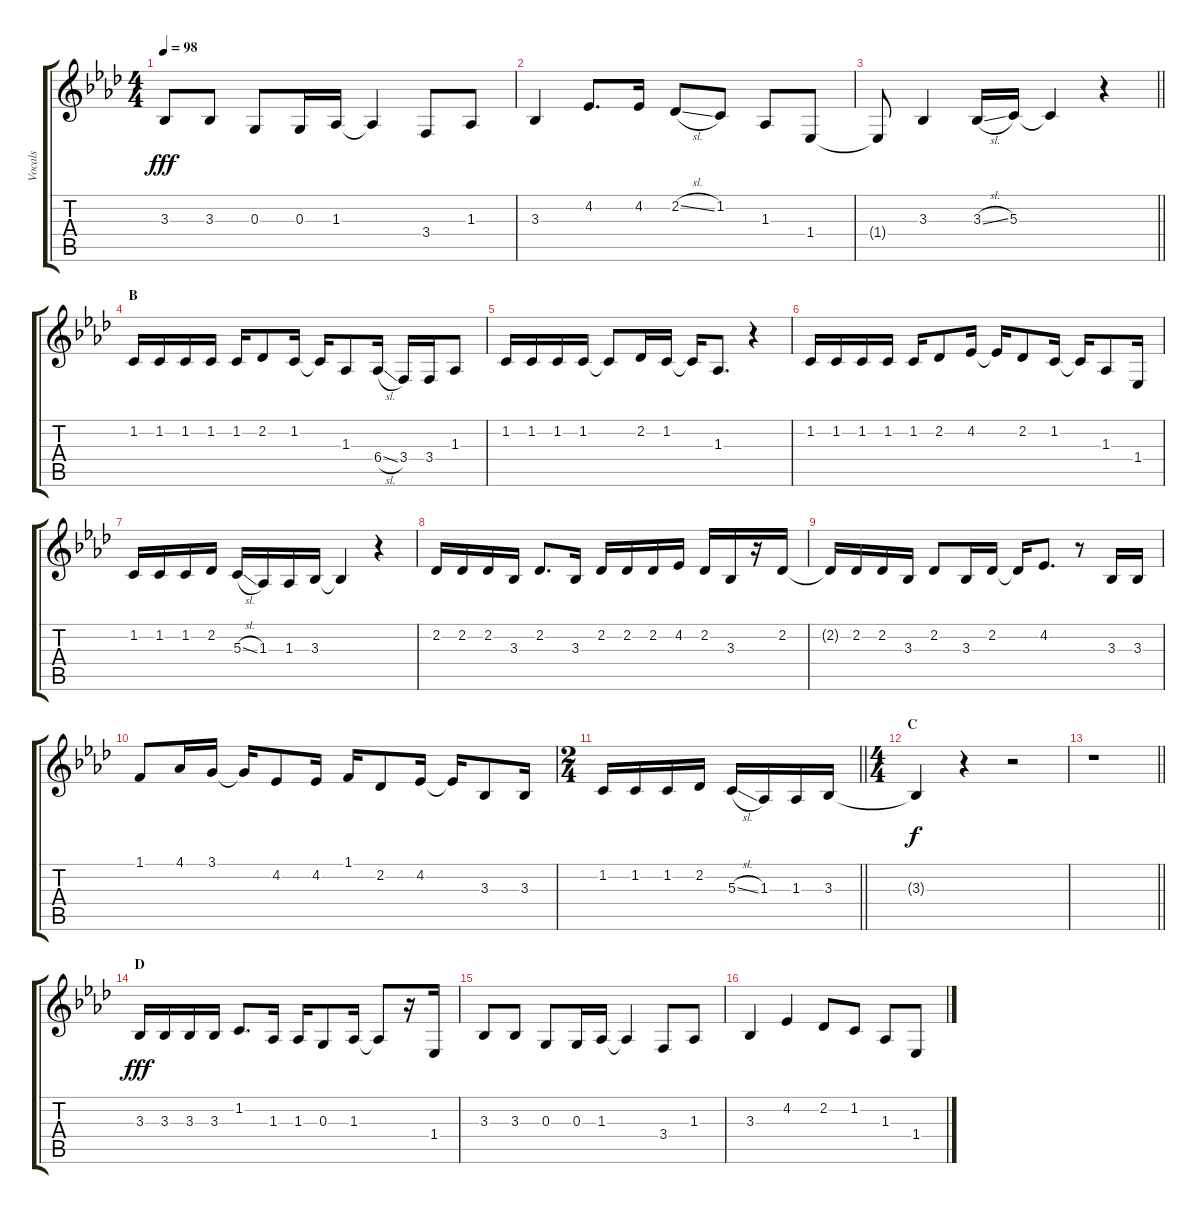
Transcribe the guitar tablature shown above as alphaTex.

\track ("Vocals" "Vocals") {instrument voiceoohs}
\staff {score tabs}
\tuning (E4 B3 G3 D3 A2 E2) {hide}
\ts (4 4)
\tempo 98
\clef g2
\ks ab
3.3.8{dy fff} 3.3.8 0.3.8 0.3.16 1.3.16 1.3{t}.4 3.4.8 1.3.8 |
3.3.4 4.2.8{d} 4.2.16 2.2{sl}.8 1.2.8 1.3.8 1.4.8 |
\barLineRight lightlight
1.4{t}.8 3.3.4 3.3{sl}.16 5.3.16 5.3{t}.4 r.4 |
\section ("" "B")
1.2.16 1.2.16 1.2.16 1.2.16 1.2.16 2.2.8 1.2.16 1.2{t}.16 1.3.8 6.4{sl}.16 3.4.16 3.4.16 1.3.8 |
1.2.16 1.2.16 1.2.16 1.2.16 1.2{t}.8 2.2.16 1.2.16 1.2{t}.16 1.3.8{d} r.4 |
1.2.16 1.2.16 1.2.16 1.2.16 1.2.16 2.2.8 4.2.16 4.2{t}.16 2.2.8 1.2.16 1.2{t}.16 1.3.8 1.4.16 |
1.2.16 1.2.16 1.2.16 2.2.16 5.3{sl}.16 1.3.16 1.3.16 3.3.16 3.3{t}.4 r.4 |
2.2.16 2.2.16 2.2.16 3.3.16 2.2.8{d} 3.3.16 2.2.16 2.2.16 2.2.16 4.2.16 2.2.16 3.3.16 r.16 2.2.16 |
2.2{t}.16 2.2.16 2.2.16 3.3.16 2.2.8 3.3.16 2.2.16 2.2{t}.16 4.2.8{d} r.8 3.3.16 3.3.16 |
1.1.8 4.1.16 3.1.16 3.1{t}.16 4.2.8 4.2.16 1.1.16 2.2.8 4.2.16 4.2{t}.16 3.3.8 3.3.16 |
\ts (2 4)
\barLineRight lightlight
1.2.16 1.2.16 1.2.16 2.2.16 5.3{sl}.16 1.3.16 1.3.16 3.3.16 |
\ts (4 4)
\section ("" "C")
3.3{t}.4{dy f} r.4 r.2 |
\barLineRight lightlight
r.1 |
\section ("" "D")
3.3.16{dy fff} 3.3.16 3.3.16 3.3.16 1.2.8{d} 1.3.16 1.3.16 0.3.8 1.3.16 1.3{t}.8 r.16 1.4.16 |
3.3.8 3.3.8 0.3.8 0.3.16 1.3.16 1.3{t}.4 3.4.8 1.3.8 |
3.3.4 4.2.4 2.2.8 1.2.8 1.3.8 1.4.8
